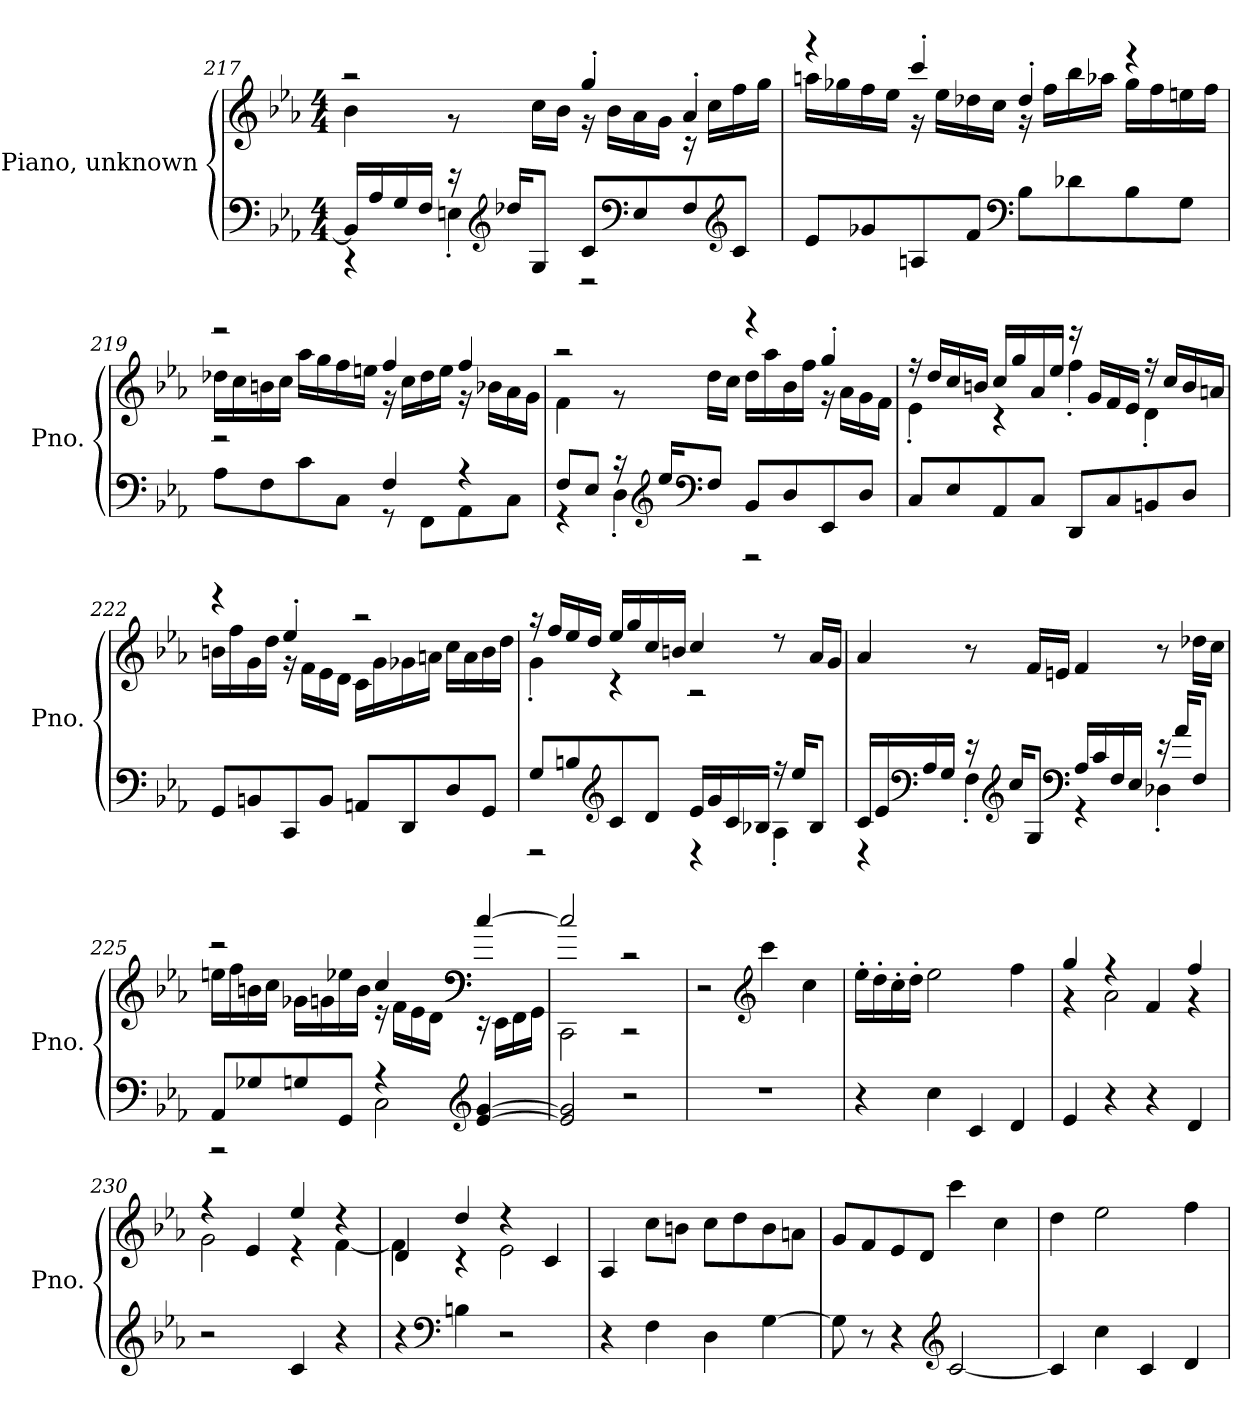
**kern	**kern
*part1	*part1
*staff2	*staff1
*I"Piano, unknown	*
*I'Pno.	*
!!LO:LB:g=z
*clefF4	*clefG2
*k[b-e-a-]	*k[b-e-a-]
*M4/4	*M4/4
=217	=217
*^	*^
16BB-/LL]	4r	2r	4b-\
16A-/	.	.	.
16G/	.	.	.
16F/JJ	.	.	.
16r	4En'\	.	8r
*clefG2	*	*	*
16dd-X/KL	.	.	.
8G/J	.	.	16cc\LL
.	.	.	16b-\JJ
8c/L	2r	4gg'/	16r
.	.	.	16b-\LL
*clefF4	*	*	*
8E/	.	.	16a-\
.	.	.	16g\JJ
8F/	.	4a-'/	16r
.	.	.	16cc\LL
*clefG2	*	*	*
8c/J	.	.	16ff\
.	.	.	16gg\JJ
*v	*v	*	*
=218	=218	=218
8e-/L	4r	16aan\LL
.	.	16gg-X\
8g-X/	.	16ff\
.	.	16ee-\JJ
8An/	4ccc'/	16r
.	.	16ee-\LL
8f/J	.	16dd-X\
.	.	16cc\JJ
*clefF4	*	*
8B-\L	4dd-'/	16r
.	.	16ff\LL
8d-X\	.	16bb-\
.	.	16aa-X\JJ
8B-\	4r	16gg-\LL
.	.	16ff\
8G\J	.	16een\
.	.	16ff\JJ
!!LO:LB:g=z	!!
=219	=219	=219
*^	*	*
2r	8A-\L	2r	16dd-X\LL
.	.	.	16cc\
.	8F\	.	16bn\
.	.	.	16cc\JJ
.	8c\	.	16aa-\LL
.	.	.	16gg\
.	8C\J	.	16ff\
.	.	.	16een\JJ
4F/	8r	4ff/	16r
.	.	.	16cc\LL
.	8FF\L	.	16dd-\
.	.	.	16ee\JJ
4r	8AA-\	4ff/	16r
.	.	.	16b-X\LL
.	8C\J	.	16a-\
.	.	.	16g\JJ
=220	=220	=220	=220
8F/L	4r	2r	4f\
8E-/J	.	.	.
16r	4D'\	.	8r
*clefG2	*	*	*
16ee-/KL	.	.	.
*clefF4	*	*	*
8F/J	.	.	16dd\LL
.	.	.	16cc\JJ
8BB-/L	2r	4r	16dd\LL
.	.	.	16aa-\
8D/	.	.	16b-\
.	.	.	16ff\JJ
8EE-/	.	4gg'/	16r
.	.	.	16a-\LL
8D/J	.	.	16g\
.	.	.	16f\JJ
*v	*v	*	*
!!LO:PB:g=z	!!
=221	=221	=221
8C/L	16r	4e-'\
.	16dd/LL	.
8E-/	16cc/	.
.	16bn/JJ	.
8AA-/	16cc/LL	4r
.	16gg/	.
8C/J	16a-/	.
.	16ee-/JJ	.
8DD/L	16r	4ff'\
.	16g/LL	.
8C/	16f/	.
.	16e-/JJ	.
8BBn/	16r	4d'\
.	16cc/LL	.
8D/J	16b/	.
.	16an/JJ	.
=222	=222	=222
8GG/L	4r	16bn\LL
.	.	16ff\
8BBn/	.	16g\
.	.	16dd\JJ
8CC/	4ee-'/	16r
.	.	16f\LL
8BB/J	.	16e-\
.	.	16d\JJ
8AAn/L	2r	16c\LL
.	.	16g\
8DD/	.	16g-X\
.	.	16an\JJ
8D/	.	16cc\LL
.	.	16a\
8GG/J	.	16b\
.	.	16dd\JJ
!!LO:LB:g=z	!!
=223	=223	=223
*^	*	*
8G/L	2r	16r	4g'\
.	.	16ff/LL	.
8Bn/	.	16ee-/	.
.	.	16dd/JJ	.
*clefG2	*	*	*
8c/	.	16ee-/LL	4r
.	.	16gg/	.
8d/J	.	16cc/	.
.	.	16bn/JJ	.
16e-/LL	4r	4cc/	2r
16g/	.	.	.
16c/	.	.	.
16B-X/JJ	.	.	.
16r	4A-'\	8r	.
16ee-/KL	.	.	.
8B-/J	.	16a-/LL	.
.	.	16g/JJ	.
*	*	*v	*v
=224	=224	=224
16c/LL	4r	4a-/
16e-/	.	.
*clefF4	*	*
16A-/	.	.
16G/JJ	.	.
16r	4F'\	8r
*clefG2	*	*
16cc/KL	.	.
8G/J	.	16f/LL
.	.	16en/JJ
*clefF4	*	*
16A-/LL	4r	4f/
16c/	.	.
16F/	.	.
16E-/JJ	.	.
16r	4D-X'\	8r
16a-/KL	.	.
8F/J	.	16dd-X\LL
.	.	16cc\JJ
!!LO:LB:g=z
=225	=225	=225
*	*	*^
8AA-/L	2r	2r	16een\LL
.	.	.	16ff\
8G-X/	.	.	16bn\
.	.	.	16cc\JJ
8Gn/	.	.	16g-X\LL
.	.	.	16gn\
8GG/J	.	.	16ee-X\
.	.	.	16b\JJ
4r	2C\	4cc/	16r
.	.	.	16f\LL
.	.	.	16e-\
.	.	.	16d\JJ
*clefG2	*	*clefF4	*
[4e-/ [4g/	.	[4cc/	16r
.	.	.	16EE-\LL
.	.	.	16FF\
.	.	.	16GG\JJ
*v	*v	*	*
=226	=226	=226
2e-/] 2g/]	2cc/]	2CC\
2r	2r	2r
*	*v	*v
=227	=227
1r	2r
*	*clefG2
.	4ccc\
.	4cc\
=228	=228
4r	16ee-'\LL
.	16dd'\
.	16cc'\
.	16dd'\JJ
4cc\	2ee-\
4c/	.
4d/	4ff\
=229	=229
*	*^
4e-/	4gg/	4r
4r	4r	2a-\
4r	4f/	.
4d/	4ff/	4r
!!LO:LB:g=z	!!
=230	=230	=230
2r	4r	2g\
.	4e-/	.
4c/	4ee-/	4r
4r	4r	[4f\
=231	=231	=231
4r	4d/	4f\]
*clefF4	*	*
4Bn\	4dd/	4r
2r	4r	2e-\
.	4c/	.
*	*v	*v
=232	=232
4r	4A-/
4F\	8cc\L
.	8bn\J
4D\	8cc\L
.	8dd\
[4G\	8b\
.	8an\J
=233	=233
8G\]	8g/L
8r	8f/
4r	8e-/
.	8d/J
*clefG2	*
[2c/	4ccc\
.	4cc\
=234	=234
4c/]	4dd\
4cc\	2ee-\
4c/	.
4d/	4ff\
=	=
*-	*-
